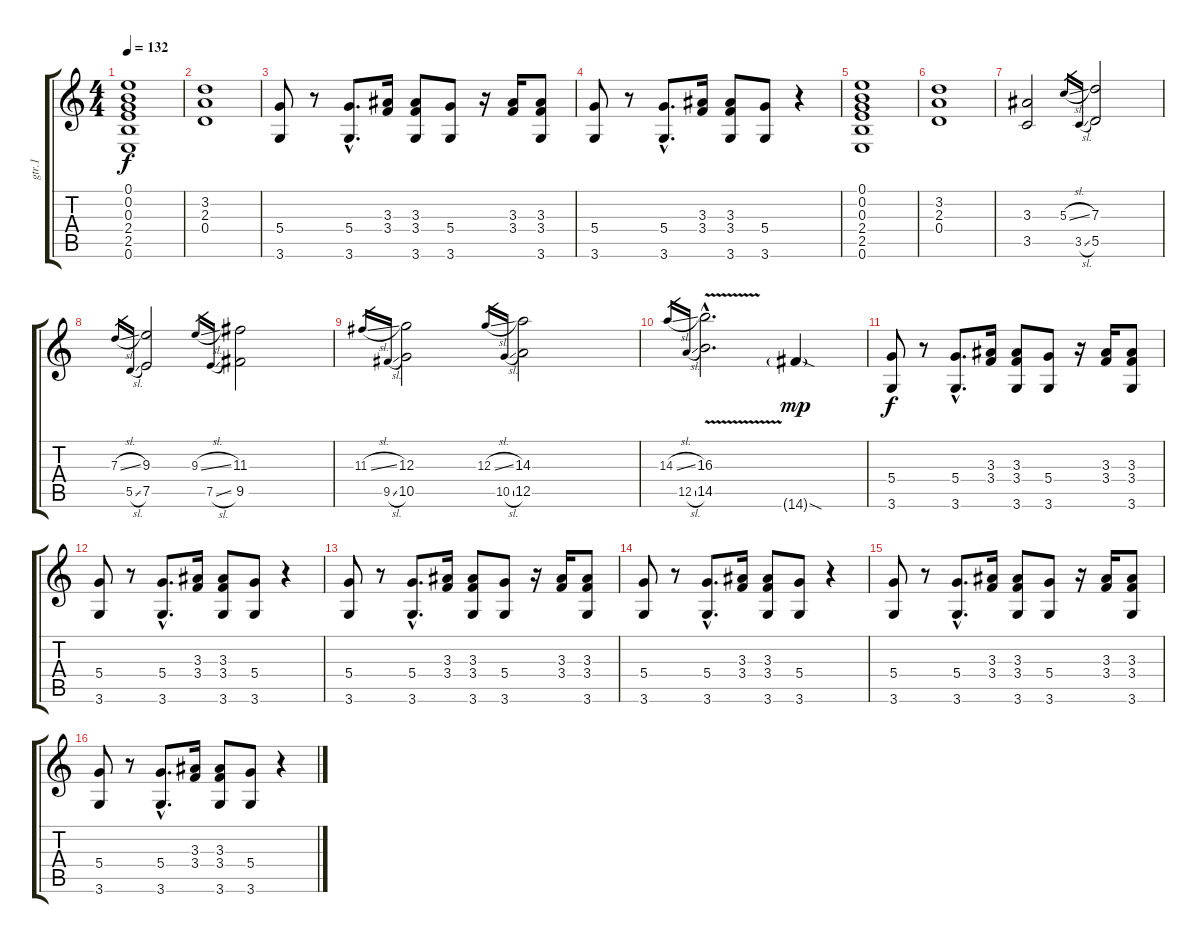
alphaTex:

\track ("gtr.1" "gtr.1") {instrument overdrivenguitar}
\staff {score tabs}
\tuning (E4 B3 G3 D3 A2 E2) {hide}
\ts (4 4)
\tempo 132
\clef g2
\ks c
(0.1 0.2 0.3 2.4 2.5 0.6).1{dy f} |
(3.2 2.3 0.4).1 |
(5.4 3.6).8 r.8 (5.4{hac} 3.6{hac}).8{d} (3.3 3.4).16 (3.3 3.4 3.6).8 (5.4 3.6).8 r.16 (3.3 3.4).16 (3.3 3.4 3.6).8 |
(5.4 3.6).8 r.8 (5.4{hac} 3.6{hac}).8{d} (3.3 3.4).16 (3.3 3.4 3.6).8 (5.4 3.6).8 r.4 |
(0.1 0.2 0.3 2.4 2.5 0.6).1 |
(3.2 2.3 0.4).1 |
(3.3 3.5).2 5.3{sl}.16{gr} 3.5{sl}.16{gr} (7.3 5.5).2 |
7.3{sl}.16{gr} 5.5{sl}.16{gr} (9.3 7.5).2 9.3{sl}.16{gr} 7.5{sl}.16{gr} (11.3 9.5).2 |
11.3{sl}.16{gr} 9.5{sl}.16{gr} (12.3 10.5).2 12.3{sl}.16{gr} 10.5{sl}.16{gr} (14.3 12.5).2 |
14.3{sl}.16{gr} 12.5{sl}.16{gr} (16.3{hac} 14.5{v hac}).2{d} 14.6{sod g}.4{dy mp} |
(5.4 3.6).8{dy f} r.8 (5.4{hac} 3.6{hac}).8{d} (3.3 3.4).16 (3.3 3.4 3.6).8 (5.4 3.6).8 r.16 (3.3 3.4).16 (3.3 3.4 3.6).8 |
(5.4 3.6).8 r.8 (5.4{hac} 3.6{hac}).8{d} (3.3 3.4).16 (3.3 3.4 3.6).8 (5.4 3.6).8 r.4 |
(5.4 3.6).8 r.8 (5.4{hac} 3.6{hac}).8{d} (3.3 3.4).16 (3.3 3.4 3.6).8 (5.4 3.6).8 r.16 (3.3 3.4).16 (3.3 3.4 3.6).8 |
(5.4 3.6).8 r.8 (5.4{hac} 3.6{hac}).8{d} (3.3 3.4).16 (3.3 3.4 3.6).8 (5.4 3.6).8 r.4 |
(5.4 3.6).8 r.8 (5.4{hac} 3.6{hac}).8{d} (3.3 3.4).16 (3.3 3.4 3.6).8 (5.4 3.6).8 r.16 (3.3 3.4).16 (3.3 3.4 3.6).8 |
(5.4 3.6).8 r.8 (5.4{hac} 3.6{hac}).8{d} (3.3 3.4).16 (3.3 3.4 3.6).8 (5.4 3.6).8 r.4
